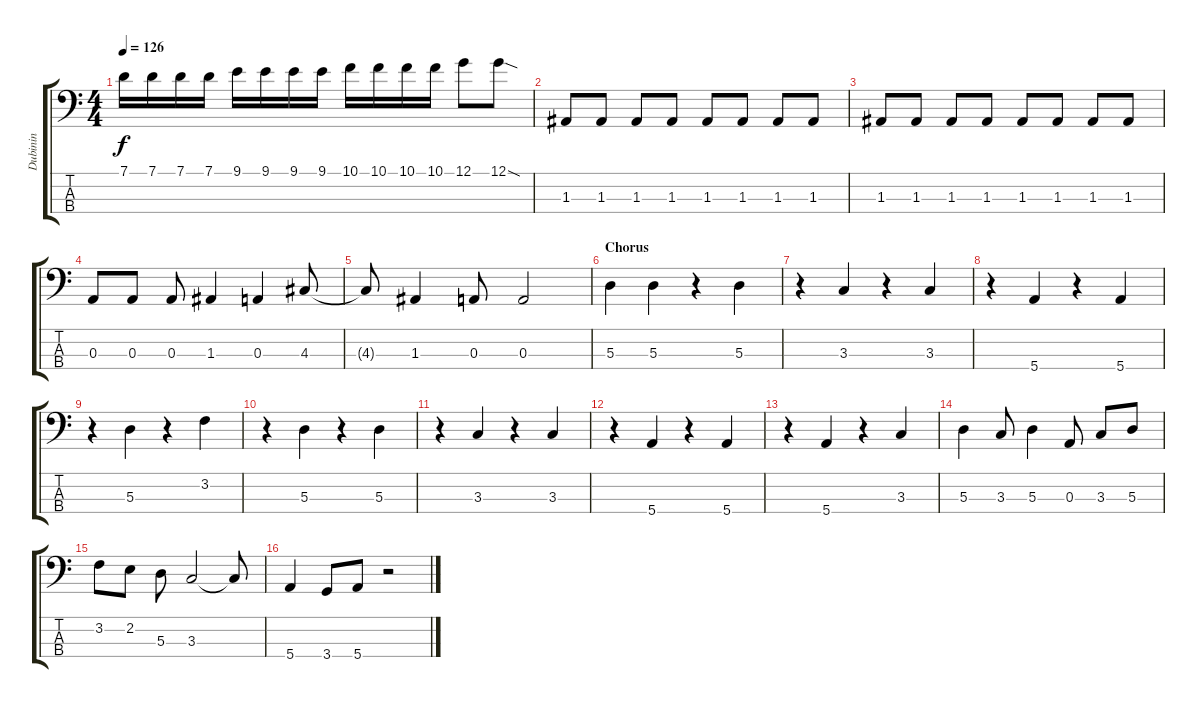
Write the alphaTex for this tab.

\track ("Dubinin" "Dubinin") {instrument electricbassfinger}
\staff {score tabs}
\tuning (G2 D2 A1 E1) {hide}
\ts (4 4)
\tempo 126
\clef f4
\ks c
7.1.16{dy f} 7.1.16 7.1.16 7.1.16 9.1.16 9.1.16 9.1.16 9.1.16 10.1.16 10.1.16 10.1.16 10.1.16 12.1.8 12.1{sod}.8 |
1.3.8 1.3.8 1.3.8 1.3.8 1.3.8 1.3.8 1.3.8 1.3.8 |
1.3.8 1.3.8 1.3.8 1.3.8 1.3.8 1.3.8 1.3.8 1.3.8 |
0.3.8 0.3.8 0.3.8 1.3.4 0.3.4 4.3.8 |
4.3{t}.8 1.3.4 0.3.8 0.3.2 |
\section ("" "Chorus")
5.3.4 5.3.4 r.4 5.3.4 |
r.4 3.3.4 r.4 3.3.4 |
r.4 5.4.4 r.4 5.4.4 |
r.4 5.3.4 r.4 3.2.4 |
r.4 5.3.4 r.4 5.3.4 |
r.4 3.3.4 r.4 3.3.4 |
r.4 5.4.4 r.4 5.4.4 |
r.4 5.4.4 r.4 3.3.4 |
5.3.4 3.3.8 5.3.4 0.3.8 3.3.8 5.3.8 |
3.2.8 2.2.8 5.3.8 3.3.2 3.3{t}.8 |
5.4.4 3.4.8 5.4.8 r.2
